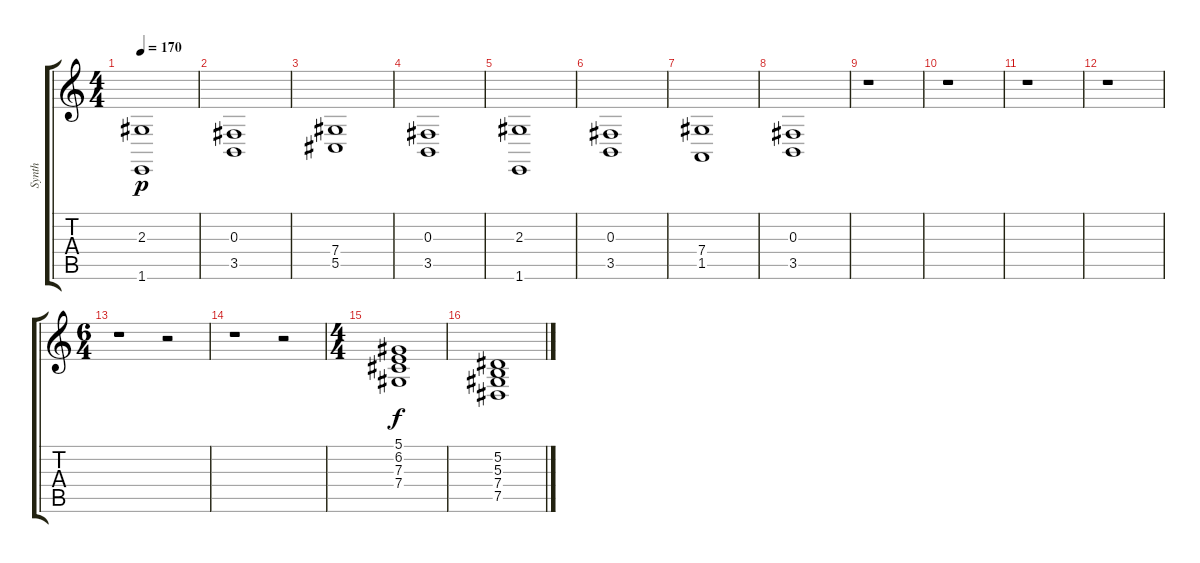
\track ("Synth" "Synth") {instrument choiraahs}
\staff {score tabs}
\tuning (Eb4 Bb3 Gb3 Db3 Ab2 Eb2) {hide}
\ts (4 4)
\tempo 170
\clef g2
\ks c
(2.3 1.6).1{dy p} |
(0.3 3.5).1 |
(7.4 5.5).1 |
(0.3 3.5).1 |
(2.3 1.6).1 |
(0.3 3.5).1 |
(7.4 1.5).1 |
(0.3 3.5).1 |
r.1 |
r.1 |
r.1 |
r.1 |
\ts (6 4)
r.1 r.2 |
r.1 r.2 |
\ts (4 4)
(5.1 6.2 7.3 7.4).1{dy f} |
(5.2 5.3 7.4 7.5).1
